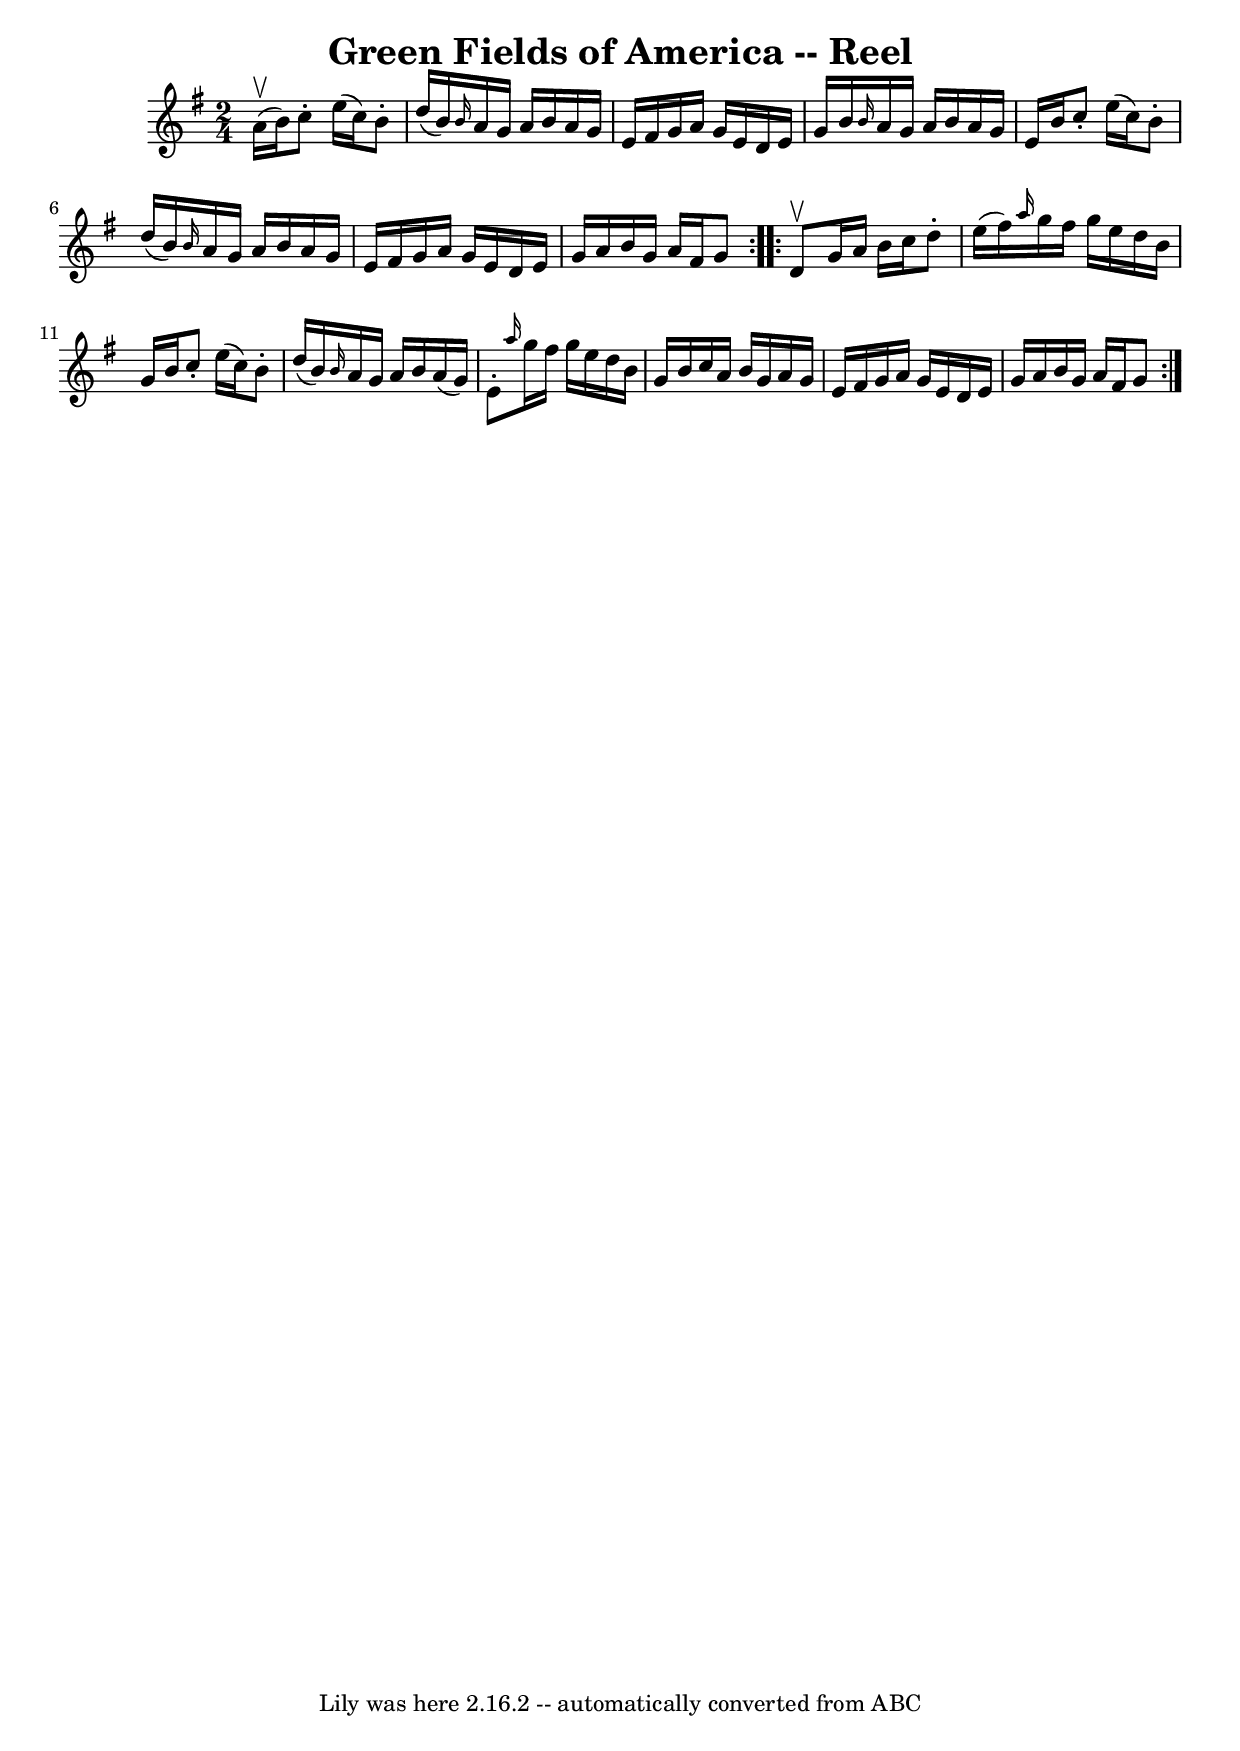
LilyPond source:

\version "2.16.2"
\include "Mammoth.ily"
\header {
  %% book = "Ryan's Mammoth Collection"
  crossRefNumber = "1"
  footnotes = ""
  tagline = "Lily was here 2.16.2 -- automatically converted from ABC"
  title = "Green Fields of America -- Reel"

}
voicedefault =  {



  \repeat volta 2 {

    \time 2/4 
    \key g \major
    a'16^\upbow(b'16) |
    c''8 -. e''16 
    (c''16) b'8 -. d''16 (b'16)   |
    \grace { b'16  
	   }   
    a'16 g'16 a'16 b'16 a'16 g'16 e'16 fis'16    |
    
    g'16 a'16 g'16 e'16 d'16 e'16 g'16 b'16    |
    
    \grace { b'16  
	   } a'16 g'16 a'16 b'16 a'16 g'16 e'16    
    b'16    |
    c''8 -. e''16 (c''16) b'8 -. d''16 (b'16  -)   |
    \grace { b'16  
	   } a'16 g'16 a'16 b'16 a'16    
    g'16 e'16 fis'16    |
    g'16 a'16 g'16 e'16 d'16    
    e'16 g'16 a'16    |
    b'16 g'16 a'16 fis'16 g'8    

  } 
  \repeat volta 2 {
    d'8^\upbow |
    g'16 a'16 b'16 c''16  
    d''8 -. e''16 (fis''16)   |
    \grace { a''16  
	   } g''16    
    fis''16 g''16 e''16 d''16 b'16 g'16 b'16    |
    c''8 -. e''16 (c''16) b'8 -. d''16 (b'16)   |
    \grace {    
      b'16  
    } a'16 g'16 a'16 b'16 a'16 (g'16) e'8 -.   |
    
    \grace { a''16  
	   } g''16 fis''16 g''16 e''16 d''16 b'16  
    g'16 b'16    |
    c''16 a'16 b'16 g'16 a'16 g'16    
    e'16 fis'16    |
    g'16 a'16 g'16 e'16 d'16 e'16    
    g'16 a'16    |
    b'16 g'16 a'16 fis'16 g'8    
  }   

}

\score{
  <<

    \context Staff="default"
    {
      \voicedefault 
      
    }

  >>
  \layout {
    
  }
  \midi {
  }

}
